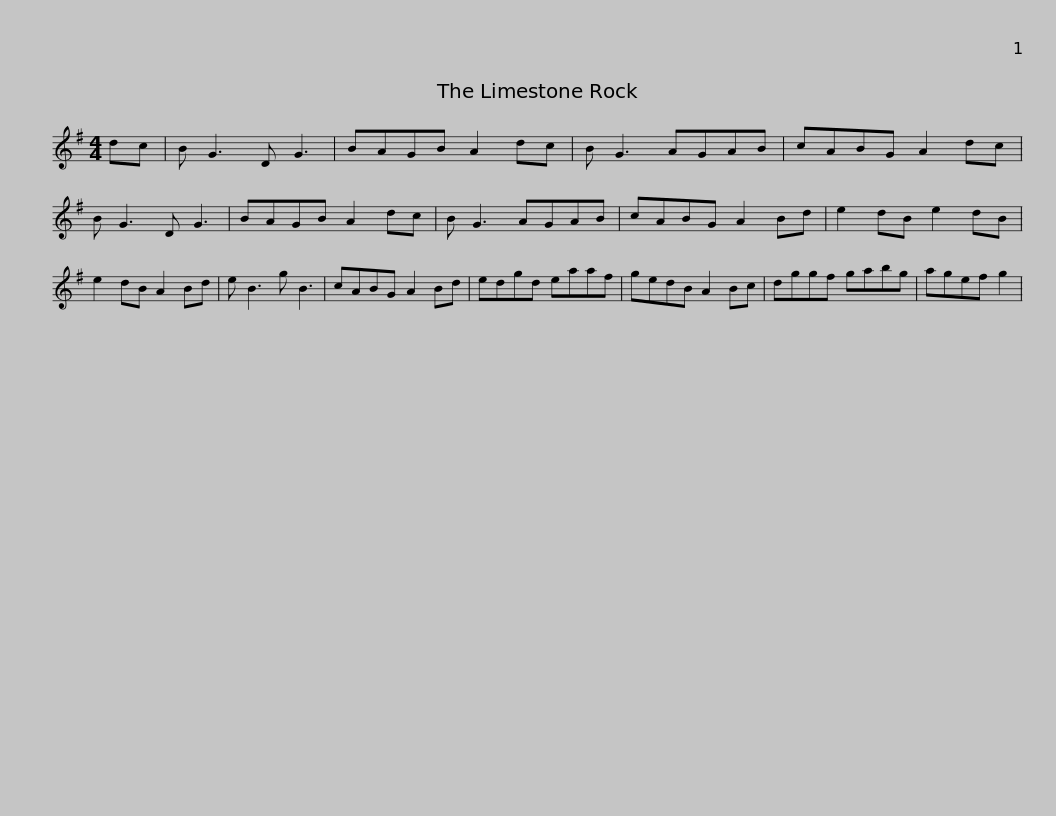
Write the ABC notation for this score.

X:1
L:1/8
M:4/4
I:linebreak $
K:G
V:1 treble
V:1
 dc | B G3 D G3 | BAGB A2 dc | B G3 AGAB | cABG A2 dc | %5
 B G3 D G3 | BAGB A2 dc |$ B G3 AGAB | cABG A2 Bd | e2 dB e2 dB | %10
 e2 dB A2 Bd | e B3 g B3 | cABG A2 Bd | edgd eaaf |$ gedB A2 Bc | %15
 dggf gabg | agef g2 | %17
